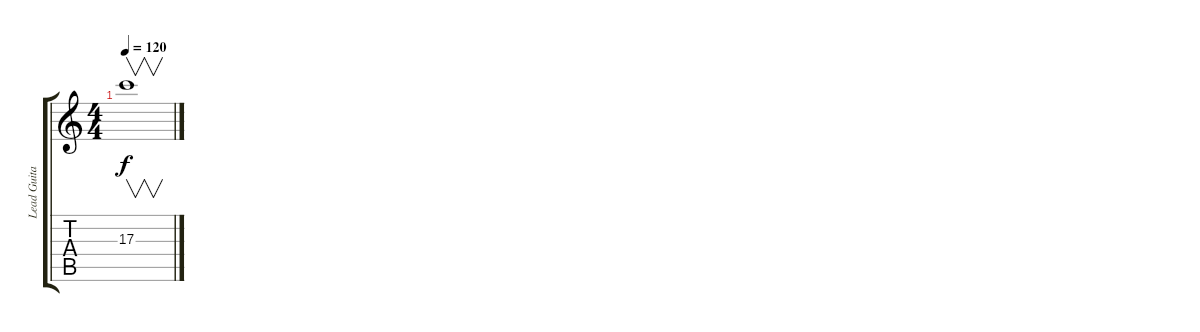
\track ("Lead Guitar" "Lead Guita") {instrument distortionguitar}
\staff {score tabs}
\tuning (E4 B3 G3 D3 A2 E2) {hide}
\ts (4 4)
\tempo 120
\clef g2
\ks c
17.3.1{v dy f}
